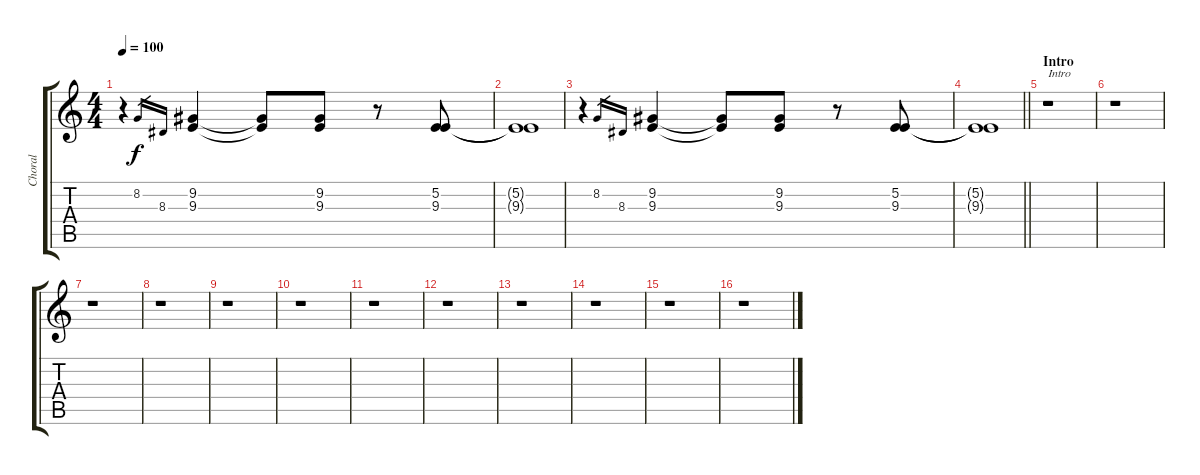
\track ("Choral" "Choral") {instrument voiceoohs}
\staff {score tabs}
\tuning (E4 B3 G3 D3 A2 E2) {hide}
\ts (4 4)
\tempo 100
\clef g2
\ks c
r.4{dy f} 8.2.16{gr} 8.3.16{gr} (9.2 9.3).4 (9.2{t} 9.3{t}).8 (9.2 9.3).8 r.8 (5.2 9.3).8 |
(5.2{t} 9.3{t}).1 |
r.4 8.2.16{gr} 8.3.16{gr} (9.2 9.3).4 (9.2{t} 9.3{t}).8 (9.2 9.3).8 r.8 (5.2 9.3).8 |
\barLineRight lightlight
(5.2{t} 9.3{t}).1 |
\section ("" "Intro")
r.1{txt "Intro"} |
r.1 |
r.1 |
r.1 |
r.1 |
r.1 |
r.1 |
r.1 |
r.1 |
r.1 |
r.1 |
r.1
